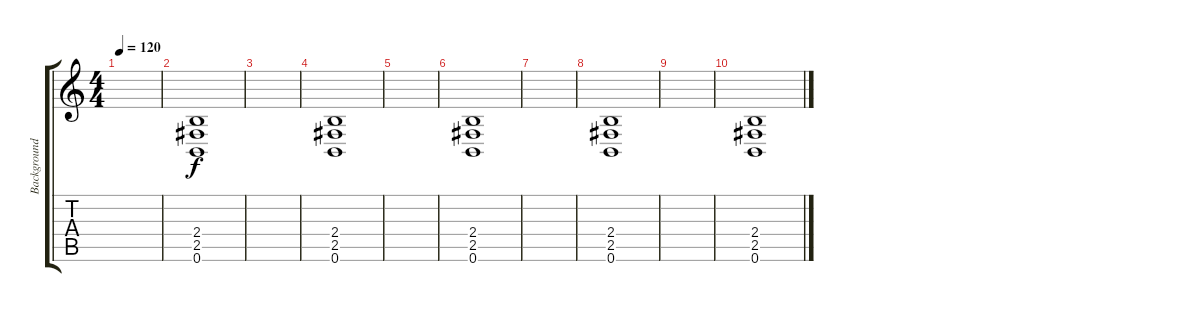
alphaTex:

\track ("Background sounds" "Background") {instrument distortionguitar}
\staff {score tabs}
\tuning (B3 G3 D3 A2 E2 B1) {hide}
\ts (4 4)
\tempo 120
\clef g2
\ks c
|
(2.4 2.5 0.6).1 |
|
(2.4 2.5 0.6).1 |
|
(2.4 2.5 0.6).1 |
|
(2.4 2.5 0.6).1 |
|
(2.4 2.5 0.6).1
